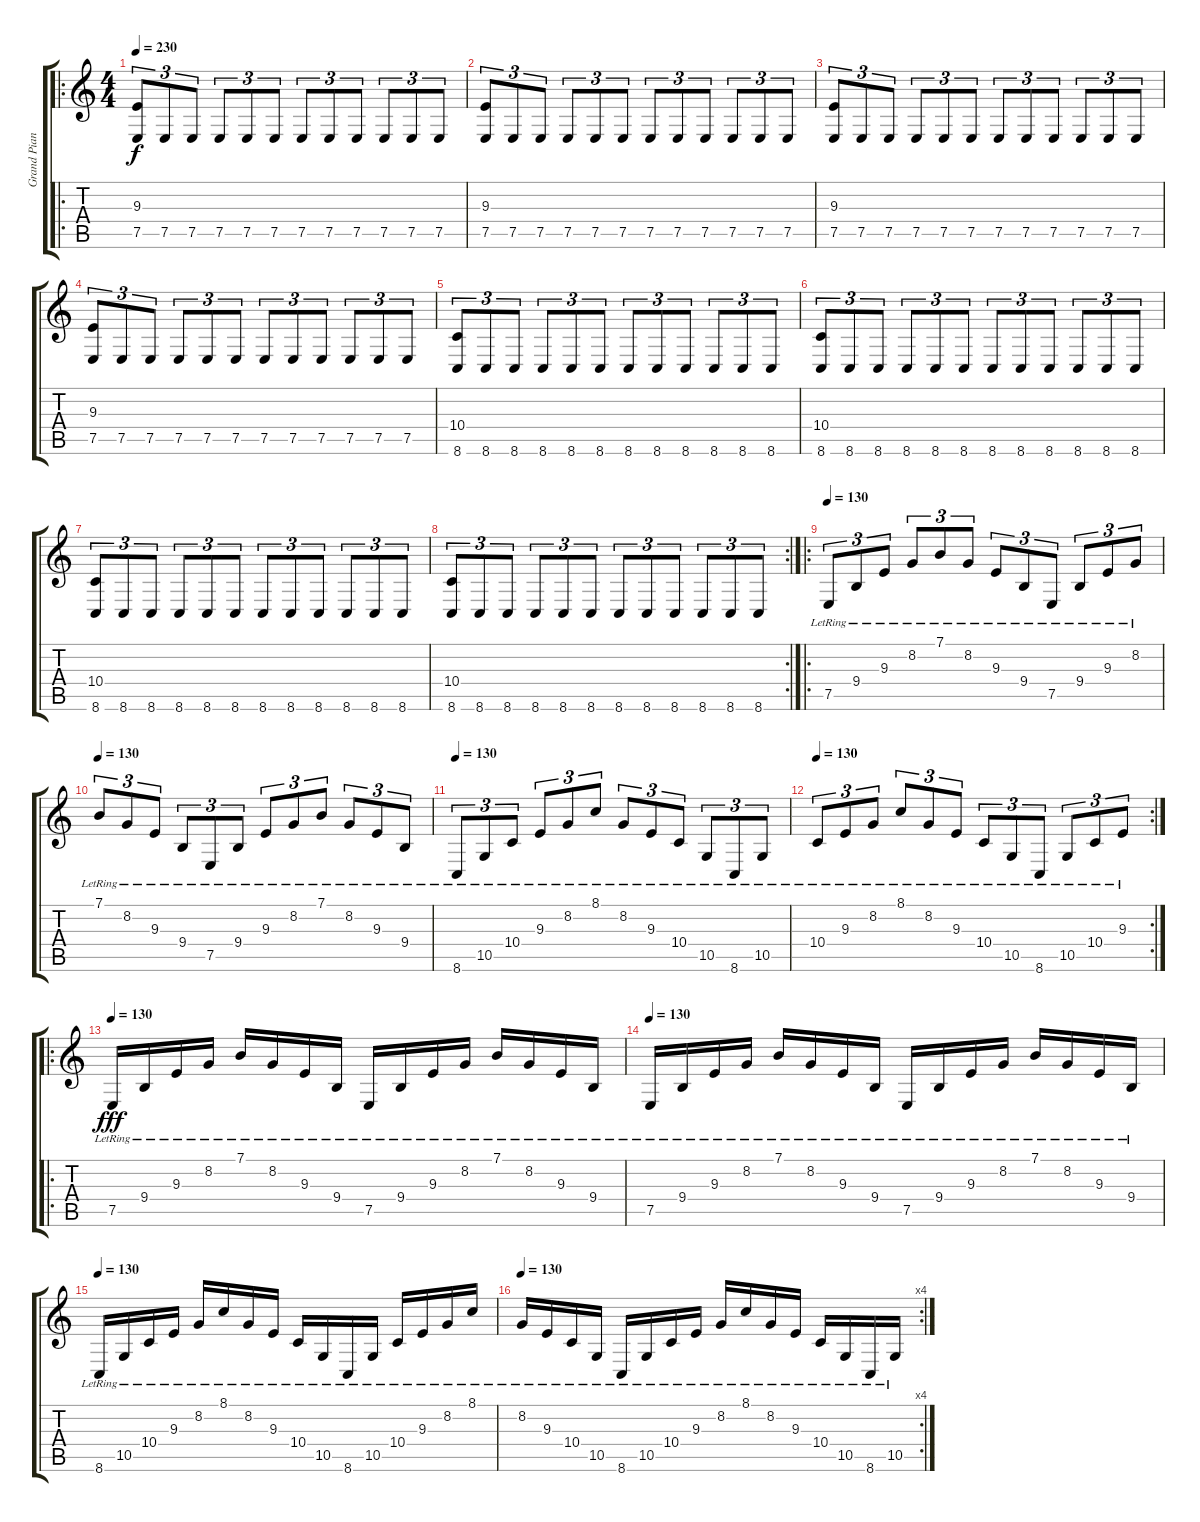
\track ("Grand Piano / Melody of Sadness" "Grand Pian") {instrument acousticgrandpiano}
\staff {score tabs}
\tuning (E4 B3 G3 D3 A2 E2) {hide}
\ro
\ts (4 4)
\tempo 230
\clef g2
\ks c
(9.3 7.5).8{tu (3 2) dy f} 7.5.8{tu (3 2)} 7.5.8{tu (3 2)} 7.5.8{tu (3 2)} 7.5.8{tu (3 2)} 7.5.8{tu (3 2)} 7.5.8{tu (3 2)} 7.5.8{tu (3 2)} 7.5.8{tu (3 2)} 7.5.8{tu (3 2)} 7.5.8{tu (3 2)} 7.5.8{tu (3 2)} |
(9.3 7.5).8{tu (3 2)} 7.5.8{tu (3 2)} 7.5.8{tu (3 2)} 7.5.8{tu (3 2)} 7.5.8{tu (3 2)} 7.5.8{tu (3 2)} 7.5.8{tu (3 2)} 7.5.8{tu (3 2)} 7.5.8{tu (3 2)} 7.5.8{tu (3 2)} 7.5.8{tu (3 2)} 7.5.8{tu (3 2)} |
(9.3 7.5).8{tu (3 2)} 7.5.8{tu (3 2)} 7.5.8{tu (3 2)} 7.5.8{tu (3 2)} 7.5.8{tu (3 2)} 7.5.8{tu (3 2)} 7.5.8{tu (3 2)} 7.5.8{tu (3 2)} 7.5.8{tu (3 2)} 7.5.8{tu (3 2)} 7.5.8{tu (3 2)} 7.5.8{tu (3 2)} |
(9.3 7.5).8{tu (3 2)} 7.5.8{tu (3 2)} 7.5.8{tu (3 2)} 7.5.8{tu (3 2)} 7.5.8{tu (3 2)} 7.5.8{tu (3 2)} 7.5.8{tu (3 2)} 7.5.8{tu (3 2)} 7.5.8{tu (3 2)} 7.5.8{tu (3 2)} 7.5.8{tu (3 2)} 7.5.8{tu (3 2)} |
(10.4 8.6).8{tu (3 2)} 8.6.8{tu (3 2)} 8.6.8{tu (3 2)} 8.6.8{tu (3 2)} 8.6.8{tu (3 2)} 8.6.8{tu (3 2)} 8.6.8{tu (3 2)} 8.6.8{tu (3 2)} 8.6.8{tu (3 2)} 8.6.8{tu (3 2)} 8.6.8{tu (3 2)} 8.6.8{tu (3 2)} |
(10.4 8.6).8{tu (3 2)} 8.6.8{tu (3 2)} 8.6.8{tu (3 2)} 8.6.8{tu (3 2)} 8.6.8{tu (3 2)} 8.6.8{tu (3 2)} 8.6.8{tu (3 2)} 8.6.8{tu (3 2)} 8.6.8{tu (3 2)} 8.6.8{tu (3 2)} 8.6.8{tu (3 2)} 8.6.8{tu (3 2)} |
(10.4 8.6).8{tu (3 2)} 8.6.8{tu (3 2)} 8.6.8{tu (3 2)} 8.6.8{tu (3 2)} 8.6.8{tu (3 2)} 8.6.8{tu (3 2)} 8.6.8{tu (3 2)} 8.6.8{tu (3 2)} 8.6.8{tu (3 2)} 8.6.8{tu (3 2)} 8.6.8{tu (3 2)} 8.6.8{tu (3 2)} |
\rc 2
(10.4 8.6).8{tu (3 2)} 8.6.8{tu (3 2)} 8.6.8{tu (3 2)} 8.6.8{tu (3 2)} 8.6.8{tu (3 2)} 8.6.8{tu (3 2)} 8.6.8{tu (3 2)} 8.6.8{tu (3 2)} 8.6.8{tu (3 2)} 8.6.8{tu (3 2)} 8.6.8{tu (3 2)} 8.6.8{tu (3 2)} |
\ro
\tempo 130
7.5{lr}.8{tu (3 2)} 9.4{lr}.8{tu (3 2)} 9.3{lr}.8{tu (3 2)} 8.2{lr}.8{tu (3 2)} 7.1{lr}.8{tu (3 2)} 8.2{lr}.8{tu (3 2)} 9.3{lr}.8{tu (3 2)} 9.4{lr}.8{tu (3 2)} 7.5{lr}.8{tu (3 2)} 9.4{lr}.8{tu (3 2)} 9.3{lr}.8{tu (3 2)} 8.2{lr}.8{tu (3 2)} |
\tempo 130
7.1{lr}.8{tu (3 2)} 8.2{lr}.8{tu (3 2)} 9.3{lr}.8{tu (3 2)} 9.4{lr}.8{tu (3 2)} 7.5{lr}.8{tu (3 2)} 9.4{lr}.8{tu (3 2)} 9.3{lr}.8{tu (3 2)} 8.2{lr}.8{tu (3 2)} 7.1{lr}.8{tu (3 2)} 8.2{lr}.8{tu (3 2)} 9.3{lr}.8{tu (3 2)} 9.4{lr}.8{tu (3 2)} |
\tempo 130
8.6{lr}.8{tu (3 2)} 10.5{lr}.8{tu (3 2)} 10.4{lr}.8{tu (3 2)} 9.3{lr}.8{tu (3 2)} 8.2{lr}.8{tu (3 2)} 8.1{lr}.8{tu (3 2)} 8.2{lr}.8{tu (3 2)} 9.3{lr}.8{tu (3 2)} 10.4{lr}.8{tu (3 2)} 10.5{lr}.8{tu (3 2)} 8.6{lr}.8{tu (3 2)} 10.5{lr}.8{tu (3 2)} |
\rc 2
\tempo 130
10.4{lr}.8{tu (3 2)} 9.3{lr}.8{tu (3 2)} 8.2{lr}.8{tu (3 2)} 8.1{lr}.8{tu (3 2)} 8.2{lr}.8{tu (3 2)} 9.3{lr}.8{tu (3 2)} 10.4{lr}.8{tu (3 2)} 10.5{lr}.8{tu (3 2)} 8.6{lr}.8{tu (3 2)} 10.5{lr}.8{tu (3 2)} 10.4{lr}.8{tu (3 2)} 9.3{lr}.8{tu (3 2)} |
\ro
\tempo 130
7.5{lr}.16{dy fff} 9.4{lr}.16 9.3{lr}.16 8.2{lr}.16 7.1{lr}.16 8.2{lr}.16 9.3{lr}.16 9.4{lr}.16 7.5{lr}.16 9.4{lr}.16 9.3{lr}.16 8.2{lr}.16 7.1{lr}.16 8.2{lr}.16 9.3{lr}.16 9.4{lr}.16 |
\tempo 130
7.5{lr}.16 9.4{lr}.16 9.3{lr}.16 8.2{lr}.16 7.1{lr}.16 8.2{lr}.16 9.3{lr}.16 9.4{lr}.16 7.5{lr}.16 9.4{lr}.16 9.3{lr}.16 8.2{lr}.16 7.1{lr}.16 8.2{lr}.16 9.3{lr}.16 9.4{lr}.16 |
\tempo 130
8.6{lr}.16 10.5{lr}.16 10.4{lr}.16 9.3{lr}.16 8.2{lr}.16 8.1{lr}.16 8.2{lr}.16 9.3{lr}.16 10.4{lr}.16 10.5{lr}.16 8.6{lr}.16 10.5{lr}.16 10.4{lr}.16 9.3{lr}.16 8.2{lr}.16 8.1{lr}.16 |
\rc 4
\tempo 130
8.2{lr}.16 9.3{lr}.16 10.4{lr}.16 10.5{lr}.16 8.6{lr}.16 10.5{lr}.16 10.4{lr}.16 9.3{lr}.16 8.2{lr}.16 8.1{lr}.16 8.2{lr}.16 9.3{lr}.16 10.4{lr}.16 10.5{lr}.16 8.6{lr}.16 10.5{lr}.16
